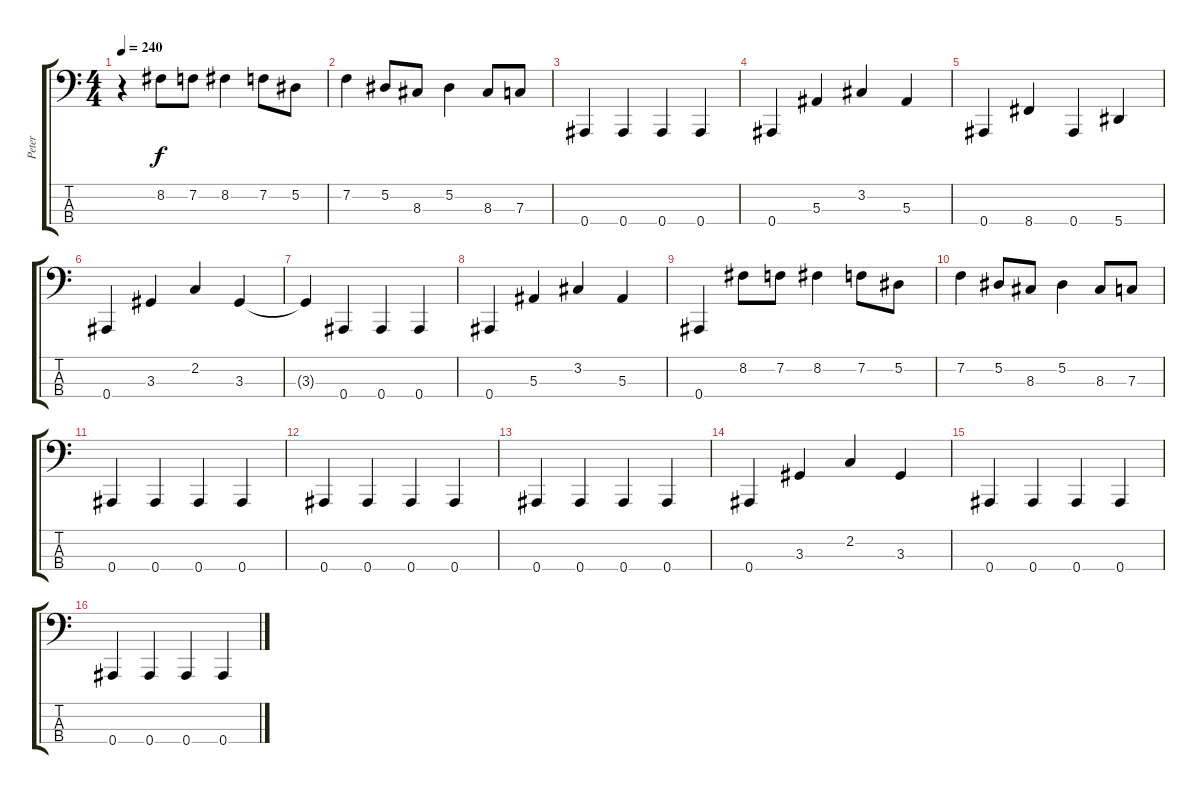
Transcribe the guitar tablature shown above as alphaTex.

\track ("Peter" "Peter") {instrument electricbassfinger}
\staff {score tabs}
\tuning (Eb2 Bb1 F1 Bb0) {hide}
\ts (4 4)
\tempo 240
\clef f4
\ks c
r.4{dy f} 8.2.8 7.2.8 8.2.4 7.2.8 5.2.8 |
7.2.4 5.2.8 8.3.8 5.2.4 8.3.8 7.3.8 |
0.4.4 0.4.4 0.4.4 0.4.4 |
0.4.4 5.3.4 3.2.4 5.3.4 |
0.4.4 8.4.4 0.4.4 5.4.4 |
0.4.4 3.3.4 2.2.4 3.3.4 |
3.3{t}.4 0.4.4 0.4.4 0.4.4 |
0.4.4 5.3.4 3.2.4 5.3.4 |
0.4.4 8.2.8 7.2.8 8.2.4 7.2.8 5.2.8 |
7.2.4 5.2.8 8.3.8 5.2.4 8.3.8 7.3.8 |
0.4.4 0.4.4 0.4.4 0.4.4 |
0.4.4 0.4.4 0.4.4 0.4.4 |
0.4.4 0.4.4 0.4.4 0.4.4 |
0.4.4 3.3.4 2.2.4 3.3.4 |
0.4.4 0.4.4 0.4.4 0.4.4 |
0.4.4 0.4.4 0.4.4 0.4.4
